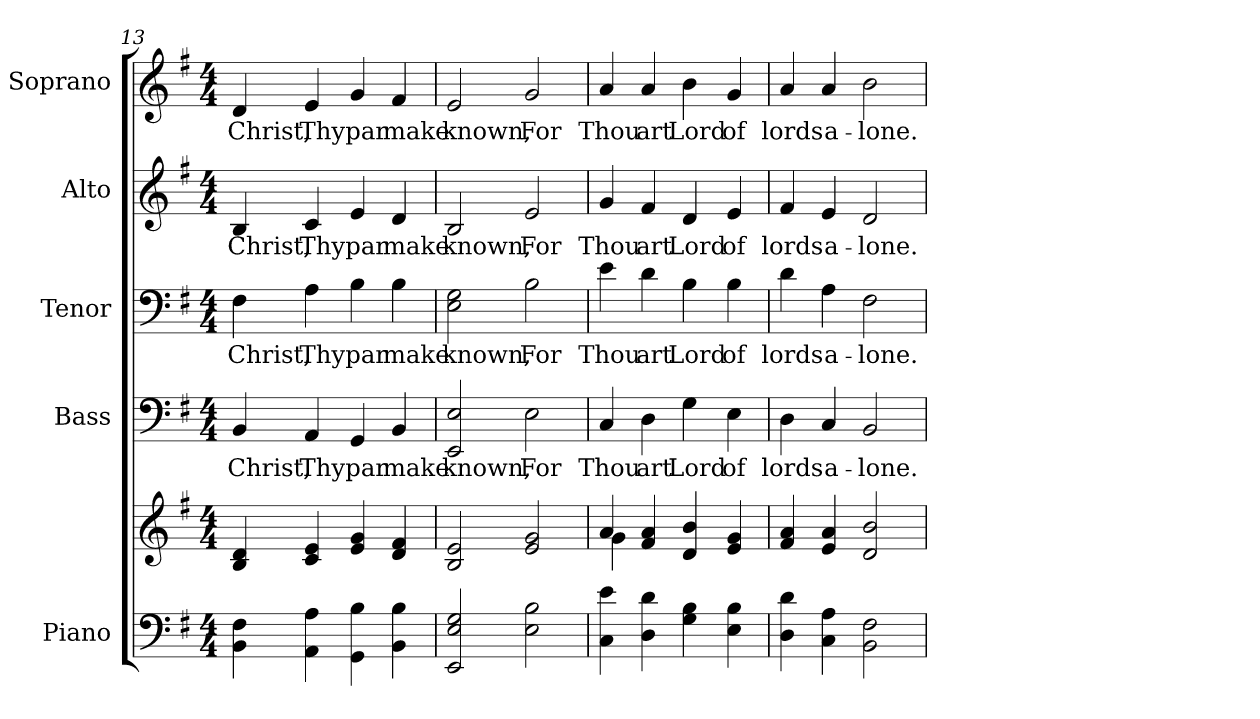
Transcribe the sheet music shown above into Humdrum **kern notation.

**kern	**kern	**kern	**text	**kern	**text	**kern	**text	**kern	**text
*part5	*part5	*part4	*part4	*part3	*part3	*part2	*part2	*part1	*part1
*staff6	*staff5	*staff4	*staff4	*staff3	*staff3	*staff2	*staff2	*staff1	*staff1
*I"Piano	*	*I"Bass	*	*I"Tenor	*	*I"Alto	*	*I"Soprano	*
*I'Pno.	*	*I'B.	*	*I'T.	*	*I'A.	*	*I'S.	*
*clefF4	*clefG2	*clefF4	*	*clefF4	*	*clefG2	*	*clefG2	*
*k[f#]	*k[f#]	*k[f#]	*	*k[f#]	*	*k[f#]	*	*k[f#]	*
*G:	*G:	*G:	*	*G:	*	*G:	*	*G:	*
*M4/4	*M4/4	*M4/4	*	*M4/4	*	*M4/4	*	*M4/4	*
=13	=13	=13	=13	=13	=13	=13	=13	=13	=13
!	!	!	!LO:LY:b:color=#000000	!	!	!	!	!	!
!	!	!	!	!	!LO:LY:b:color=#000000	!	!	!	!
!	!	!	!	!	!	!	!LO:LY:b:color=#000000	!	!
!	!	!	!	!	!	!	!	!	!LO:LY:b:color=#000000
4BBi\ 4F#i	4Bi/ 4di	4BBi/	Christ,	4F#i\	Christ,	4Bi/	Christ,	4di/	Christ,
!	!	!	!LO:LY:b:color=#000000	!	!	!	!	!	!
!	!	!	!	!	!LO:LY:b:color=#000000	!	!	!	!
!	!	!	!	!	!	!	!LO:LY:b:color=#000000	!	!
!	!	!	!	!	!	!	!	!	!LO:LY:b:color=#000000
4AAi\ 4Ai	4ci/ 4ei	4AAi/	Thy	4Ai\	Thy	4ci/	Thy	4ei/	Thy
!	!	!	!LO:LY:b:color=#000000	!	!	!	!	!	!
!	!	!	!	!	!LO:LY:b:color=#000000	!	!	!	!
!	!	!	!	!	!	!	!LO:LY:b:color=#000000	!	!
!	!	!	!	!	!	!	!	!	!LO:LY:b:color=#000000
4GGi\ 4Bi	4ei/ 4gi	4GGi/	par	4Bi\	par	4ei/	par	4gi/	par
!	!	!	!LO:LY:b:color=#000000	!	!	!	!	!	!
!	!	!	!	!	!LO:LY:b:color=#000000	!	!	!	!
!	!	!	!	!	!	!	!LO:LY:b:color=#000000	!	!
!	!	!	!	!	!	!	!	!	!LO:LY:b:color=#000000
4BBi\ 4Bi	4di/ 4f#i	4BBi/	make	4Bi\	make	4di/	make	4f#i/	make
!!LO:PB:g=z
=14	=14	=14	=14	=14	=14	=14	=14	=14	=14
!	!	!	!LO:LY:b:color=#000000	!	!	!	!	!	!
!	!	!	!	!	!LO:LY:b:color=#000000	!	!	!	!
!	!	!	!	!	!	!	!LO:LY:b:color=#000000	!	!
!	!	!	!	!	!	!	!	!	!LO:LY:b:color=#000000
2EEi/ 2Ei 2Gi	2Bi/ 2ei	2EEi/ 2Ei	known,	2Ei\ 2Gi	known,	2Bi/	known,	2ei/	known,
!	!	!	!LO:LY:b:color=#000000	!	!	!	!	!	!
!	!	!	!	!	!LO:LY:b:color=#000000	!	!	!	!
!	!	!	!	!	!	!	!LO:LY:b:color=#000000	!	!
!	!	!	!	!	!	!	!	!	!LO:LY:b:color=#000000
2Ei\ 2Bi	2ei/ 2gi	2Ei\	For	2Bi\	For	2ei/	For	2gi/	For
=15	=15	=15	=15	=15	=15	=15	=15	=15	=15
*	*^	*	*	*	*	*	*	*	*
!	!	!	!	!LO:LY:b:color=#000000	!	!	!	!	!	!
!	!	!	!	!	!	!LO:LY:b:color=#000000	!	!	!	!
!	!	!	!	!	!	!	!	!LO:LY:b:color=#000000	!	!
!	!	!	!	!	!	!	!	!	!	!LO:LY:b:color=#000000
4Ci\ 4ei	4ai/	4gi\	4Ci/	Thou	4ei\	Thou	4gi/	Thou	4ai/	Thou
!	!	!	!	!LO:LY:b:color=#000000	!	!	!	!	!	!
!	!	!	!	!	!	!LO:LY:b:color=#000000	!	!	!	!
!	!	!	!	!	!	!	!	!LO:LY:b:color=#000000	!	!
!	!	!	!	!	!	!	!	!	!	!LO:LY:b:color=#000000
4Di\ 4di	4f#i/ 4ai	4ryy	4Di\	art	4di\	art	4f#i/	art	4ai/	art
!	!	!	!	!LO:LY:b:color=#000000	!	!	!	!	!	!
!	!	!	!	!	!	!LO:LY:b:color=#000000	!	!	!	!
!	!	!	!	!	!	!	!	!LO:LY:b:color=#000000	!	!
!	!	!	!	!	!	!	!	!	!	!LO:LY:b:color=#000000
4Gi\ 4Bi	4di/ 4bi	2ryy	4Gi\	Lord	4Bi\	Lord	4di/	Lord	4bi\	Lord
!	!	!	!	!LO:LY:b:color=#000000	!	!	!	!	!	!
!	!	!	!	!	!	!LO:LY:b:color=#000000	!	!	!	!
!	!	!	!	!	!	!	!	!LO:LY:b:color=#000000	!	!
!	!	!	!	!	!	!	!	!	!	!LO:LY:b:color=#000000
4Ei\ 4Bi	4ei/ 4gi	.	4Ei\	of	4Bi\	of	4ei/	of	4gi/	of
*	*v	*v	*	*	*	*	*	*	*	*
=16	=16	=16	=16	=16	=16	=16	=16	=16	=16
!	!	!	!LO:LY:b:color=#000000	!	!	!	!	!	!
!	!	!	!	!	!LO:LY:b:color=#000000	!	!	!	!
!	!	!	!	!	!	!	!LO:LY:b:color=#000000	!	!
!	!	!	!	!	!	!	!	!	!LO:LY:b:color=#000000
4Di\ 4di	4f#i/ 4ai	4Di\	lords	4di\	lords	4f#i/	lords	4ai/	lords
!	!	!	!LO:LY:b:color=#000000	!	!	!	!	!	!
!	!	!	!	!	!LO:LY:b:color=#000000	!	!	!	!
!	!	!	!	!	!	!	!LO:LY:b:color=#000000	!	!
!	!	!	!	!	!	!	!	!	!LO:LY:b:color=#000000
4Ci\ 4Ai	4ei/ 4ai	4Ci/	a-	4Ai\	a-	4ei/	a-	4ai/	a-
!	!	!	!LO:LY:b:color=#000000	!	!	!	!	!	!
!	!	!	!	!	!LO:LY:b:color=#000000	!	!	!	!
!	!	!	!	!	!	!	!LO:LY:b:color=#000000	!	!
!	!	!	!	!	!	!	!	!	!LO:LY:b:color=#000000
2BBi\ 2F#i	2di/ 2bi	2BBi/	-lone.	2F#i\	-lone.	2di/	-lone.	2bi\	-lone.
=	=	=	=	=	=	=	=	=	=
*-	*-	*-	*-	*-	*-	*-	*-	*-	*-
